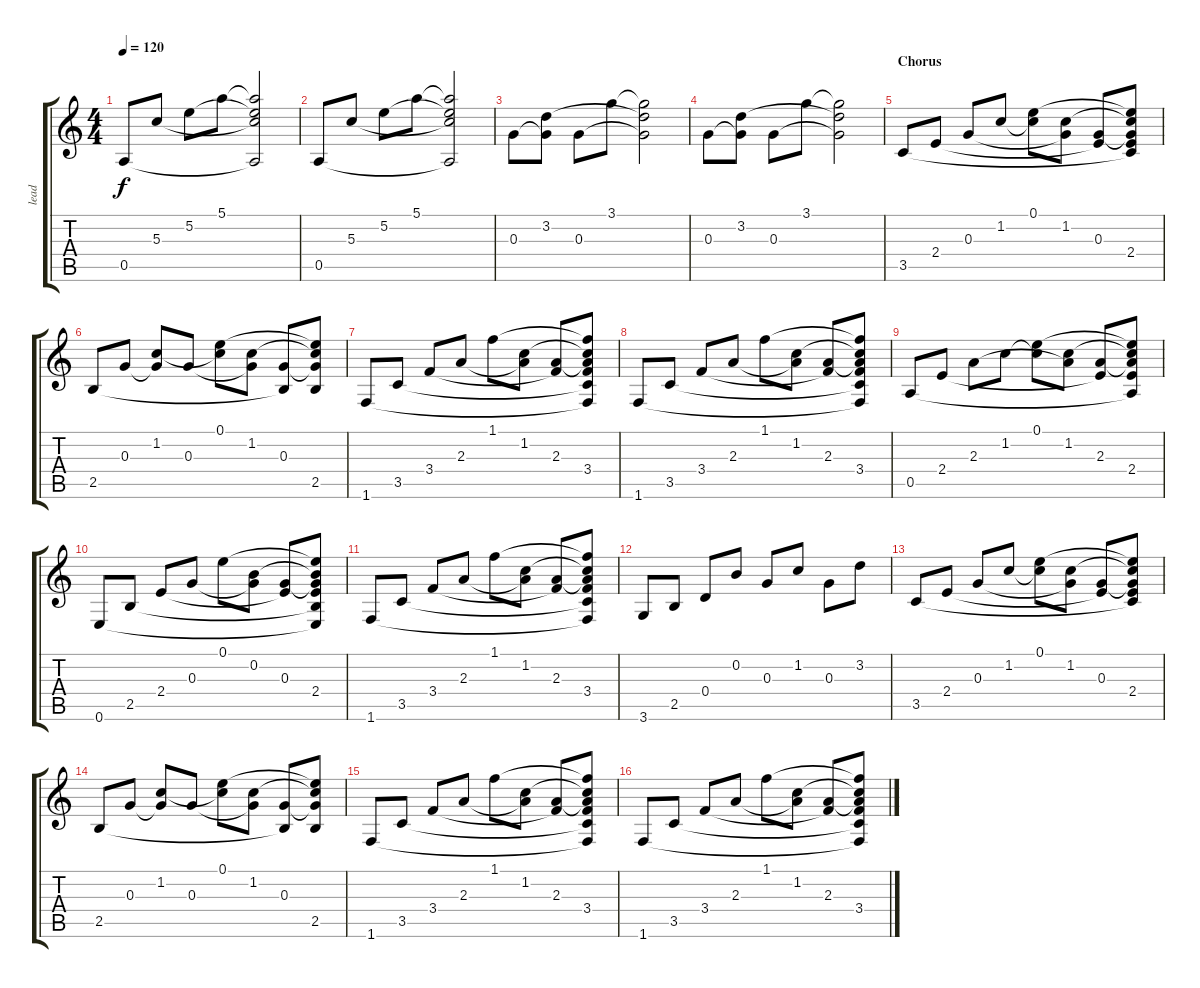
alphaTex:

\track ("lead" "lead") {instrument electricguitarjazz}
\staff {score tabs}
\tuning (E4 B3 G3 D3 A2 E2) {hide}
\ts (4 4)
\tempo 120
\clef g2
\ks c
0.5.8{dy f} 5.3.8 5.2.8 5.1.8 (5.1{t} 5.2{t} 5.3{t} 0.5{t}).2 |
0.5.8 5.3.8 5.2.8 5.1.8 (5.1{t} 5.2{t} 5.3{t} 0.5{t}).2 |
0.3.8 (3.2 0.3{t}).8 0.3.8 3.1.8 (3.1{t} 3.2{t} 0.3{t}).2 |
0.3.8 (3.2 0.3{t}).8 0.3.8 3.1.8 (3.1{t} 3.2{t} 0.3{t}).2 |
\section ("" "Chorus")
3.5.8 2.4.8 0.3.8 1.2.8 (0.1 1.2{t}).8 (1.2 0.3{t}).8 (0.3 2.4{t}).8 (0.1{t} 1.2{t} 0.3{t} 2.4 3.5{t}).8 |
2.5.8 0.3.8 (1.2 0.3{t}).8 0.3.8 (0.1 1.2{t}).8 (1.2 0.3{t}).8 (0.3 2.5{t}).8 (0.1{t} 1.2{t} 0.3{t} 2.5).8 |
1.6.8 3.5.8 3.4.8 2.3.8 1.1.8 (1.2 2.3{t}).8 (2.3 3.4{t}).8 (1.1{t} 1.2{t} 2.3{t} 3.4 3.5{t} 1.6{t}).8 |
1.6.8 3.5.8 3.4.8 2.3.8 1.1.8 (1.2 2.3{t}).8 (2.3 3.4{t}).8 (1.1{t} 1.2{t} 2.3{t} 3.4 3.5{t} 1.6{t}).8 |
0.5.8 2.4.8 2.3.8 1.2.8 (0.1 1.2{t}).8 (1.2 2.3{t}).8 (2.3 2.4{t}).8 (0.1{t} 1.2{t} 2.3{t} 2.4 0.5{t}).8 |
0.6.8 2.5.8 2.4.8 0.3.8 0.1.8 (0.2 0.3{t}).8 (0.3 2.4{t}).8 (0.1{t} 0.2{t} 0.3{t} 2.4 2.5{t} 0.6{t}).8 |
1.6.8 3.5.8 3.4.8 2.3.8 1.1.8 (1.2 2.3{t}).8 (2.3 3.4{t}).8 (1.1{t} 1.2{t} 2.3{t} 3.4 3.5{t} 1.6{t}).8 |
3.6.8 2.5.8 0.4.8 0.2.8 0.3.8 1.2.8 0.3.8 3.2.8 |
3.5.8 2.4.8 0.3.8 1.2.8 (0.1 1.2{t}).8 (1.2 0.3{t}).8 (0.3 2.4{t}).8 (0.1{t} 1.2{t} 0.3{t} 2.4 3.5{t}).8 |
2.5.8 0.3.8 (1.2 0.3{t}).8 0.3.8 (0.1 1.2{t}).8 (1.2 0.3{t}).8 (0.3 2.5{t}).8 (0.1{t} 1.2{t} 0.3{t} 2.5).8 |
1.6.8 3.5.8 3.4.8 2.3.8 1.1.8 (1.2 2.3{t}).8 (2.3 3.4{t}).8 (1.1{t} 1.2{t} 2.3{t} 3.4 3.5{t} 1.6{t}).8 |
1.6.8 3.5.8 3.4.8 2.3.8 1.1.8 (1.2 2.3{t}).8 (2.3 3.4{t}).8 (1.1{t} 1.2{t} 2.3{t} 3.4 3.5{t} 1.6{t}).8
